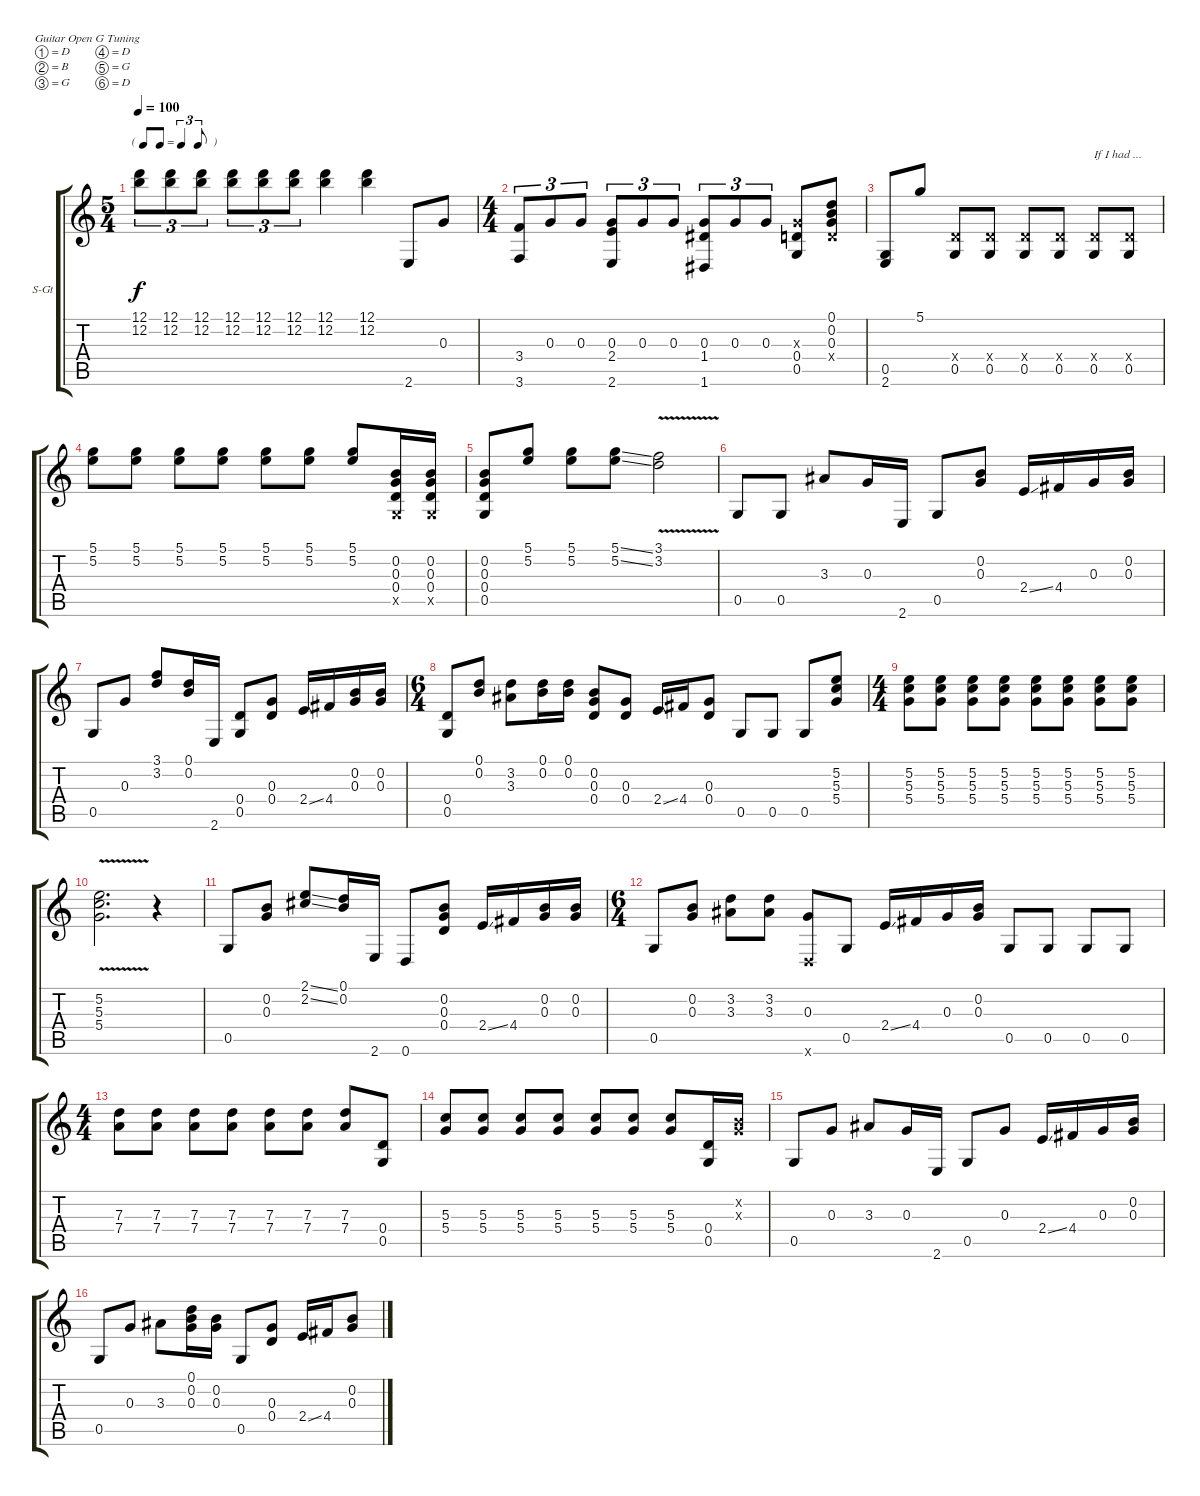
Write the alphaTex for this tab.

\bracketExtendMode groupsimilarinstruments
\firstSystemTrackNameOrientation horizontal
\otherSystemsTrackNameOrientation horizontal
\track ("" "S-Gt") {instrument acousticguitarsteel}
\staff {score tabs}
\tuning (D4 B3 G3 D3 G2 D2)
\ts (5 4)
\tf triplet8th
\tempo 100
\clef g2
\ks c
(12.1 12.2).8{tu (3 2) dy f instrument acousticguitarsteel} (12.1 12.2).8{tu (3 2)} (12.1 12.2).8{tu (3 2)} (12.1 12.2).8{tu (3 2)} (12.1 12.2).8{tu (3 2)} (12.1 12.2).8{tu (3 2)} (12.1 12.2).4 (12.1 12.2).4 2.6.8 0.3.8 |
\ts (4 4)
(3.4 3.6).8{tu (3 2)} 0.3.8{tu (3 2)} 0.3.8{tu (3 2)} (0.3 2.4 2.6).8{tu (3 2)} 0.3.8{tu (3 2)} 0.3.8{tu (3 2)} (0.3 1.4 1.6).8{tu (3 2)} 0.3.8{tu (3 2)} 0.3.8{tu (3 2)} (0.3{x} 0.4 0.5).8 (0.1 0.2 0.3 0.4{x}).8 |
(0.5 2.6).8 5.1.8 (0.4{x} 0.5).8 (0.4{x} 0.5).8 (0.4{x} 0.5).8 (0.4{x} 0.5).8 (0.4{x} 0.5).8{txt "If I had ..."} (0.4{x} 0.5).8 |
(5.1 5.2).8 (5.1 5.2).8 (5.1 5.2).8 (5.1 5.2).8 (5.1 5.2).8 (5.1 5.2).8 (5.1 5.2).8 (0.2 0.3 0.4 0.5{x}).16 (0.2 0.3 0.4 0.5{x}).16 |
(0.2 0.3 0.4 0.5).8 (5.1 5.2).8 (5.1 5.2).8 (5.1{ss} 5.2{ss}).8 (3.1{v} 3.2{v}).2 |
0.5.8 0.5.8 3.3.8 0.3.16 2.6.16 0.5.8 (0.2 0.3).8 2.4{ss}.16 4.4.16 0.3.16 (0.2 0.3).16 |
0.5.8 0.3.8 (3.1 3.2).8 (0.1 0.2).16 2.6.16 (0.4 0.5).8 (0.3 0.4).8 2.4{ss}.16 4.4.16 (0.2 0.3).16 (0.2 0.3).16 |
\ts (6 4)
(0.4 0.5).8 (0.1 0.2).8 (3.2 3.3).8 (0.1 0.2).16 (0.1 0.2).16 (0.2 0.3 0.4).8 (0.3 0.4).8 2.4{ss}.16 4.4.16 (0.3 0.4).8 0.5.8 0.5.8 0.5.8 (5.2 5.3 5.4).8 |
\ts (4 4)
(5.2 5.3 5.4).8 (5.2 5.3 5.4).8 (5.2 5.3 5.4).8 (5.2 5.3 5.4).8 (5.2 5.3 5.4).8 (5.2 5.3 5.4).8 (5.2 5.3 5.4).8 (5.2 5.3 5.4).8 |
(5.2{v} 5.3{v} 5.4{v}).2{d} r.4 |
0.5.8 (0.2 0.3).8 (2.1{ss} 2.2{ss}).8 (0.1 0.2).16 2.6.16 0.6.8 (0.2 0.3 0.4).8 2.4{ss}.16 4.4.16 (0.2 0.3).16 (0.2 0.3).16 |
\ts (6 4)
0.5.8 (0.2 0.3).8 (3.2 3.3).8 (3.2 3.3).8 (0.3 0.6{x}).8 0.5.8 2.4{ss}.16 4.4.16 0.3.16 (0.2 0.3).16 0.5.8 0.5.8 0.5.8 0.5.8 |
\ts (4 4)
(7.3 7.4).8 (7.3 7.4).8 (7.3 7.4).8 (7.3 7.4).8 (7.3 7.4).8 (7.3 7.4).8 (7.3 7.4).8 (0.4 0.5).8 |
(5.3 5.4).8 (5.3 5.4).8 (5.3 5.4).8 (5.3 5.4).8 (5.3 5.4).8 (5.3 5.4).8 (5.3 5.4).8 (0.4 0.5).16 (0.2{x} 0.3{x}).16 |
0.5.8 0.3.8 3.3.8 0.3.16 2.6.16 0.5.8 0.3.8 2.4{ss}.16 4.4.16 0.3.16 (0.2 0.3).16 |
0.5.8 0.3.8 3.3.8 (0.1 0.2 0.3).16 (0.2 0.3).16 0.5.8 (0.3 0.4).8 2.4{ss}.16 4.4.16 (0.2 0.3).8
